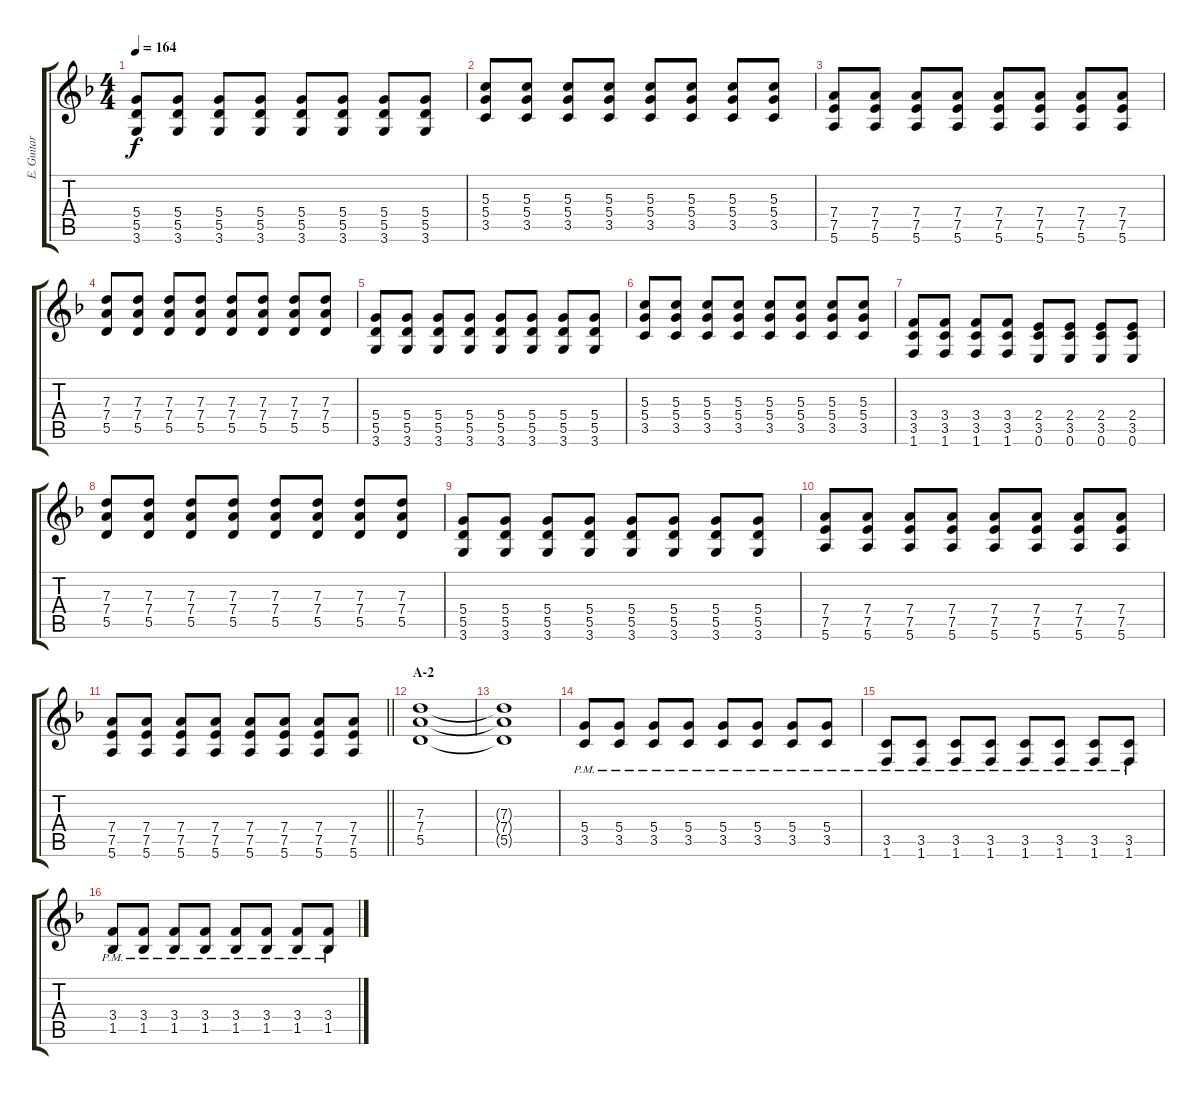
\track ("E. Guitar II" "E. Guitar ") {instrument overdrivenguitar}
\staff {score tabs}
\tuning (E4 B3 G3 D3 A2 E2) {hide}
\ts (4 4)
\tempo 164
\clef g2
\ks f
(5.4 5.5 3.6).8{dy f} (5.4 5.5 3.6).8 (5.4 5.5 3.6).8 (5.4 5.5 3.6).8 (5.4 5.5 3.6).8 (5.4 5.5 3.6).8 (5.4 5.5 3.6).8 (5.4 5.5 3.6).8 |
(5.3 5.4 3.5).8 (5.3 5.4 3.5).8 (5.3 5.4 3.5).8 (5.3 5.4 3.5).8 (5.3 5.4 3.5).8 (5.3 5.4 3.5).8 (5.3 5.4 3.5).8 (5.3 5.4 3.5).8 |
(7.4 7.5 5.6).8 (7.4 7.5 5.6).8 (7.4 7.5 5.6).8 (7.4 7.5 5.6).8 (7.4 7.5 5.6).8 (7.4 7.5 5.6).8 (7.4 7.5 5.6).8 (7.4 7.5 5.6).8 |
(7.3 7.4 5.5).8 (7.3 7.4 5.5).8 (7.3 7.4 5.5).8 (7.3 7.4 5.5).8 (7.3 7.4 5.5).8 (7.3 7.4 5.5).8 (7.3 7.4 5.5).8 (7.3 7.4 5.5).8 |
(5.4 5.5 3.6).8 (5.4 5.5 3.6).8 (5.4 5.5 3.6).8 (5.4 5.5 3.6).8 (5.4 5.5 3.6).8 (5.4 5.5 3.6).8 (5.4 5.5 3.6).8 (5.4 5.5 3.6).8 |
(5.3 5.4 3.5).8 (5.3 5.4 3.5).8 (5.3 5.4 3.5).8 (5.3 5.4 3.5).8 (5.3 5.4 3.5).8 (5.3 5.4 3.5).8 (5.3 5.4 3.5).8 (5.3 5.4 3.5).8 |
(3.4 3.5 1.6).8 (3.4 3.5 1.6).8 (3.4 3.5 1.6).8 (3.4 3.5 1.6).8 (2.4 3.5 0.6).8 (2.4 3.5 0.6).8 (2.4 3.5 0.6).8 (2.4 3.5 0.6).8 |
(7.3 7.4 5.5).8 (7.3 7.4 5.5).8 (7.3 7.4 5.5).8 (7.3 7.4 5.5).8 (7.3 7.4 5.5).8 (7.3 7.4 5.5).8 (7.3 7.4 5.5).8 (7.3 7.4 5.5).8 |
(5.4 5.5 3.6).8 (5.4 5.5 3.6).8 (5.4 5.5 3.6).8 (5.4 5.5 3.6).8 (5.4 5.5 3.6).8 (5.4 5.5 3.6).8 (5.4 5.5 3.6).8 (5.4 5.5 3.6).8 |
(7.4 7.5 5.6).8 (7.4 7.5 5.6).8 (7.4 7.5 5.6).8 (7.4 7.5 5.6).8 (7.4 7.5 5.6).8 (7.4 7.5 5.6).8 (7.4 7.5 5.6).8 (7.4 7.5 5.6).8 |
\barLineRight lightlight
(7.4 7.5 5.6).8 (7.4 7.5 5.6).8 (7.4 7.5 5.6).8 (7.4 7.5 5.6).8 (7.4 7.5 5.6).8 (7.4 7.5 5.6).8 (7.4 7.5 5.6).8 (7.4 7.5 5.6).8 |
\section ("" "A-2")
(7.3 7.4 5.5).1 |
(7.3{t} 7.4{t} 5.5{t}).1 |
(5.4{pm} 3.5{pm}).8 (5.4{pm} 3.5{pm}).8 (5.4{pm} 3.5{pm}).8 (5.4{pm} 3.5{pm}).8 (5.4{pm} 3.5{pm}).8 (5.4{pm} 3.5{pm}).8 (5.4{pm} 3.5{pm}).8 (5.4{pm} 3.5{pm}).8 |
(3.5{pm} 1.6{pm}).8 (3.5{pm} 1.6{pm}).8 (3.5{pm} 1.6{pm}).8 (3.5{pm} 1.6{pm}).8 (3.5{pm} 1.6{pm}).8 (3.5{pm} 1.6{pm}).8 (3.5{pm} 1.6{pm}).8 (3.5{pm} 1.6{pm}).8 |
(3.4{pm} 1.5{pm}).8 (3.4{pm} 1.5{pm}).8 (3.4{pm} 1.5{pm}).8 (3.4{pm} 1.5{pm}).8 (3.4{pm} 1.5{pm}).8 (3.4{pm} 1.5{pm}).8 (3.4{pm} 1.5{pm}).8 (3.4{pm} 1.5{pm}).8
